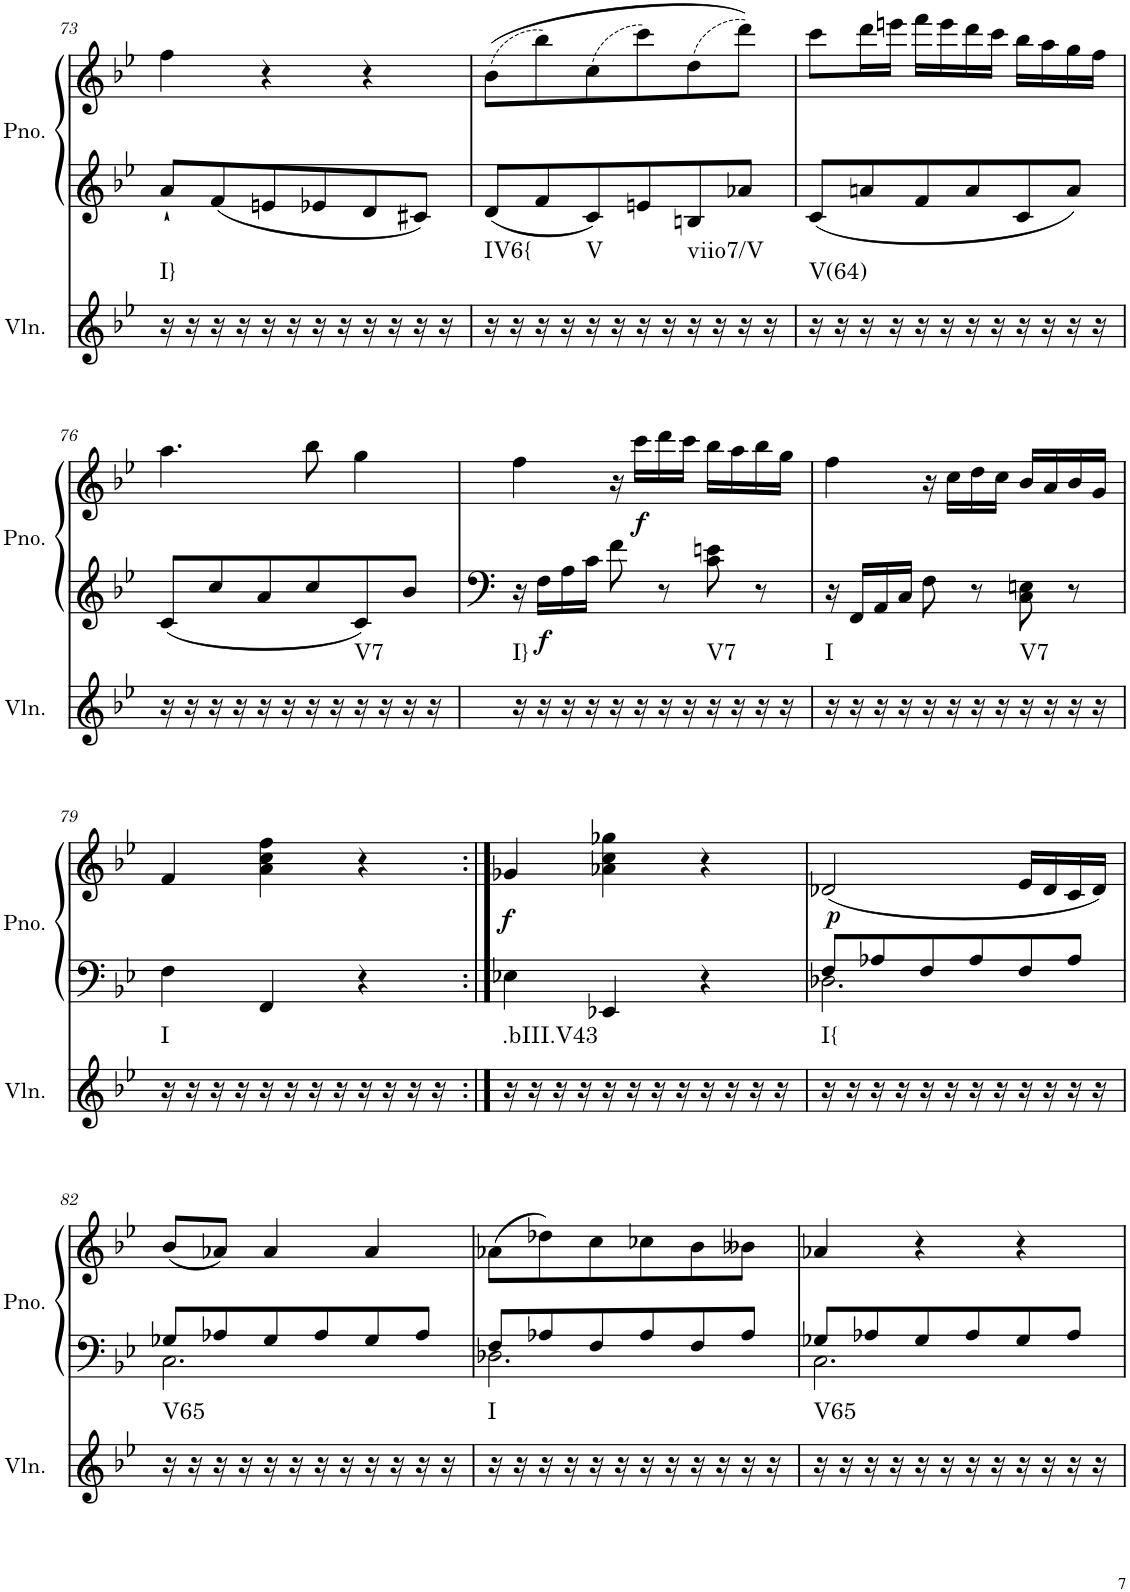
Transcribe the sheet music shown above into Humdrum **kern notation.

**kern	**harte	**kern	**kern	**dynam
*part2	*part2	*part1	*part1	*part1
*staff3	*	*staff2	*staff1	*staff1/2
*I"Violin	*	*I"Piano, Piano right	*	*
*I'Vln.	*	*I'Pno.	*	*
!!LO:PB:g=z
*clefG2	*	*clefF4	*clefG2	*
*k[b-e-]	*	*k[b-e-]	*k[b-e-]	*
*M3/4	*	*M3/4	*M3/4	*
=73	=73	=73	=73	=73
!	!LO:H:kt=I}	!	!	!
16r	N	8a`/L	4ff\	.
16r	.	.	.	.
16r	.	8f/	.	.
16r	.	.	.	.
16r	.	8en/	4r	.
16r	.	.	.	.
16r	.	8e-X/	.	.
16r	.	.	.	.
16r	.	8d/	4r	.
16r	.	.	.	.
16r	.	8c#X/J	.	.
16r	.	.	.	.
=74	=74	=74	=74	=74
!	!LO:H:kt=IV6{	!	!	!
16r	N	8d/L	((8b-\L	.
16r	.	.	.	.
16r	.	8f/	8bb-\)	.
16r	.	.	.	.
!	!LO:H:kt=V	!	!	!
16r	N	8c/	(8cc\	.
16r	.	.	.	.
16r	.	8en/	8ccc\)	.
16r	.	.	.	.
!	!LO:H:kt=viio7/V	!	!	!
16r	N	8Bn/	(8dd\	.
16r	.	.	.	.
16r	.	8a-X/J	8ddd\J))	.
16r	.	.	.	.
=75	=75	=75	=75	=75
!	!LO:H:kt=V(64)	!	!	!
16r	N	8c/L	8ccc\L	.
16r	.	.	.	.
16r	.	8an/	16ddd\L	.
16r	.	.	16eeen\JJ	.
16r	.	8f/	16fff\LL	.
16r	.	.	16eee\	.
16r	.	8a/	16ddd\	.
16r	.	.	16ccc\JJ	.
16r	.	8c/	16bb-\LL	.
16r	.	.	16aa\	.
16r	.	8a/J	16gg\	.
16r	.	.	16ff\JJ	.
!!LO:LB:g=z
=76	=76	=76	=76	=76
16r	.	8c/L	4.aa\	.
16r	.	.	.	.
16r	.	8cc/	.	.
16r	.	.	.	.
16r	.	8a/	.	.
16r	.	.	.	.
16r	.	8cc/	8bb-\	.
16r	.	.	.	.
!	!LO:H:kt=V7	!	!	!
16r	N	8c/	4gg\	.
16r	.	.	.	.
16r	.	8b-/J	.	.
16r	.	.	.	.
=77	=77	=77	=77	=77
!	!LO:H:kt=I}	!	!	!
16r	N	16r	4ff\	.
!	!	!	!	!LO:DY:b=2
16r	.	16F\LL	.	f
16r	.	16A\	.	.
16r	.	16c\JJ	.	.
16r	.	8f\	16r	.
!	!	!	!	!LO:DY:b
16r	.	.	16ccc\LL	f
16r	.	8r	16ddd\	.
16r	.	.	16ccc\JJ	.
!	!LO:H:kt=V7	!	!	!
16r	N	8c\ 8en\	16bb-\LL	.
16r	.	.	16aa\	.
16r	.	8r	16bb-\	.
16r	.	.	16gg\JJ	.
=78	=78	=78	=78	=78
!	!LO:H:kt=I	!	!	!
16r	N	16r	4ff\	.
16r	.	16FF/LL	.	.
16r	.	16AA/	.	.
16r	.	16C/JJ	.	.
16r	.	8F\	16r	.
16r	.	.	16cc\LL	.
16r	.	8r	16dd\	.
16r	.	.	16cc\JJ	.
!	!LO:H:kt=V7	!	!	!
16r	N	8C\ 8En\	16b-/LL	.
16r	.	.	16a/	.
16r	.	8r	16b-/	.
16r	.	.	16g/JJ	.
!!LO:LB:g=z
=79	=79	=79	=79	=79
!	!LO:H:kt=I	!	!	!
16r	N	4F\	4f/	.
16r	.	.	.	.
16r	.	.	.	.
16r	.	.	.	.
16r	.	4FF/	4a\ 4cc\ 4ff\	.
16r	.	.	.	.
16r	.	.	.	.
16r	.	.	.	.
16r	.	4r	4r	.
16r	.	.	.	.
16r	.	.	.	.
16r	.	.	.	.
=80:|!	=80:|!	=80:|!	=80:|!	=80:|!
!	!LO:H:kt=.bIII.V43	!	!	!LO:DY:b
16r	N	4E-X\	4g-X/	f
16r	.	.	.	.
16r	.	.	.	.
16r	.	.	.	.
16r	.	4EE-X/	4a-X\ 4cc\ 4gg-X\	.
16r	.	.	.	.
16r	.	.	.	.
16r	.	.	.	.
16r	.	4r	4r	.
16r	.	.	.	.
16r	.	.	.	.
16r	.	.	.	.
=81	=81	=81	=81	=81
*	*	*^	*	*
!	!LO:H:kt=I{	!	!	!	!LO:DY:b
16r	N	8F/L	2.D-X\	(2d-X/	p
16r	.	.	.	.	.
16r	.	8A-X/	.	.	.
16r	.	.	.	.	.
16r	.	8F/	.	.	.
16r	.	.	.	.	.
16r	.	8A-/	.	.	.
16r	.	.	.	.	.
16r	.	8F/	.	16e-/LL	.
16r	.	.	.	16d-/	.
16r	.	8A-/J	.	16c/	.
16r	.	.	.	16d-/JJ)	.
!!LO:LB:g=z
=82	=82	=82	=82	=82	=82
!	!LO:H:kt=V65	!	!	!	!
16r	N	8G-X/L	2.C\	(8b-/L	.
16r	.	.	.	.	.
16r	.	8A-X/	.	8a-X/J)	.
16r	.	.	.	.	.
16r	.	8G-/	.	4a-/	.
16r	.	.	.	.	.
16r	.	8A-/	.	.	.
16r	.	.	.	.	.
16r	.	8G-/	.	4a-/	.
16r	.	.	.	.	.
16r	.	8A-/J	.	.	.
16r	.	.	.	.	.
=83	=83	=83	=83	=83	=83
!	!LO:H:kt=I	!	!	!	!
16r	N	8F/L	2.D-X\	(8a-X\L	.
16r	.	.	.	.	.
16r	.	8A-X/	.	8dd-X\)	.
16r	.	.	.	.	.
16r	.	8F/	.	8cc\	.
16r	.	.	.	.	.
16r	.	8A-/	.	8cc-X\	.
16r	.	.	.	.	.
16r	.	8F/	.	8b-\	.
16r	.	.	.	.	.
16r	.	8A-/J	.	8b--X\J	.
16r	.	.	.	.	.
=84	=84	=84	=84	=84	=84
!	!LO:H:kt=V65	!	!	!	!
16r	N	8G-X/L	2.C\	4a-X/	.
16r	.	.	.	.	.
16r	.	8A-X/	.	.	.
16r	.	.	.	.	.
16r	.	8G-/	.	4r	.
16r	.	.	.	.	.
16r	.	8A-/	.	.	.
16r	.	.	.	.	.
16r	.	8G-/	.	4r	.
16r	.	.	.	.	.
16r	.	8A-/J	.	.	.
16r	.	.	.	.	.
*	*	*v	*v	*	*
=	=	=	=	=
*-	*-	*-	*-	*-
